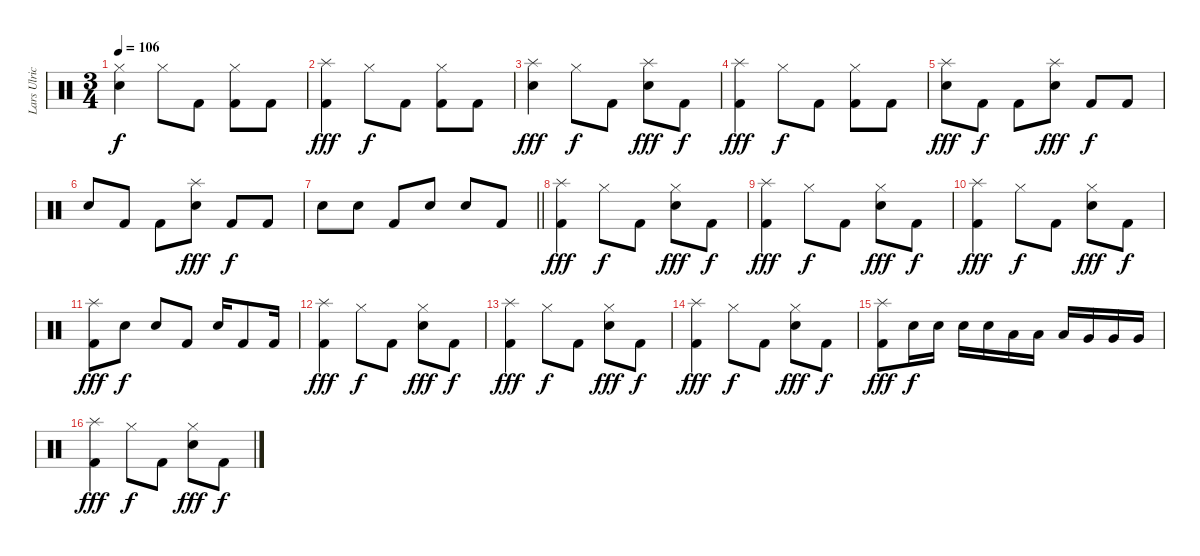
\track ("Lars Ulrich" "Lars Ulric") {instrument percussion}
\staff {score}
\articulation defaults
\ts (3 4)
\tempo 106
\clef neutral
\ks c
("Hi-Hat (closed)" "Electric Snare (hit)").4{dy f} "Hi-Hat (closed)".8 "Kick (hit) 2".8 ("Hi-Hat (closed)" "Kick (hit) 2").8 "Kick (hit) 2".8 |
("Splash (hit)" "Kick (hit) 2").4{dy fff} "Hi-Hat (closed)".8{dy f} "Kick (hit) 2".8 ("Hi-Hat (closed)" "Kick (hit) 2").8 "Kick (hit) 2".8 |
("Splash (hit)" "Electric Snare (hit)").4{dy fff} "Hi-Hat (closed)".8{dy f} "Kick (hit) 2".8 ("Splash (hit)" "Electric Snare (hit)").8{dy fff} "Kick (hit) 2".8{dy f} |
("Splash (hit)" "Kick (hit) 2").4{dy fff} "Hi-Hat (closed)".8{dy f} "Kick (hit) 2".8 ("Hi-Hat (closed)" "Kick (hit) 2").8 "Kick (hit) 2".8 |
("Splash (hit)" "Electric Snare (hit)").8{dy fff} "Kick (hit) 2".8{dy f} "Kick (hit) 2".8 ("Splash (hit)" "Electric Snare (hit)").8{dy fff} "Kick (hit) 2".8{dy f} "Kick (hit) 2".8 |
"Electric Snare (hit)".8 "Kick (hit) 2".8 "Kick (hit) 2".8 ("Splash (hit)" "Electric Snare (hit)").8{dy fff} "Kick (hit) 2".8{dy f} "Kick (hit) 2".8 |
\barLineRight lightlight "Electric Snare (hit)".8 "Electric Snare (hit)".8 "Kick (hit) 2".8 "Electric Snare (hit)".8 "Electric Snare (hit)".8 "Kick (hit) 2".8
|
("Splash (hit)" "Kick (hit) 2").4{dy fff} "Hi-Hat (closed)".8{dy f} "Kick (hit) 2".8 ("Hi-Hat (closed)" "Electric Snare (hit)").8{dy fff} "Kick (hit) 2".8{dy f} |
("Splash (hit)" "Kick (hit) 2").4{dy fff} "Hi-Hat (closed)".8{dy f} "Kick (hit) 2".8 ("Hi-Hat (closed)" "Electric Snare (hit)").8{dy fff} "Kick (hit) 2".8{dy f} |
("Splash (hit)" "Kick (hit) 2").4{dy fff} "Hi-Hat (closed)".8{dy f} "Kick (hit) 2".8 ("Hi-Hat (closed)" "Electric Snare (hit)").8{dy fff} "Kick (hit) 2".8{dy f} |
("Splash (hit)" "Kick (hit) 2").8{dy fff} "Electric Snare (hit)".8{dy f} "Electric Snare (hit)".8 "Kick (hit) 2".8 "Electric Snare (hit)".16 "Kick (hit) 2".8 "Kick (hit) 2".16 |
("Splash (hit)" "Kick (hit) 2").4{dy fff} "Hi-Hat (closed)".8{dy f} "Kick (hit) 2".8 ("Hi-Hat (closed)" "Electric Snare (hit)").8{dy fff} "Kick (hit) 2".8{dy f} |
("Splash (hit)" "Kick (hit) 2").4{dy fff} "Hi-Hat (closed)".8{dy f} "Kick (hit) 2".8 ("Hi-Hat (closed)" "Electric Snare (hit)").8{dy fff} "Kick (hit) 2".8{dy f} |
("Splash (hit)" "Kick (hit) 2").4{dy fff} "Hi-Hat (closed)".8{dy f} "Kick (hit) 2".8 ("Hi-Hat (closed)" "Electric Snare (hit)").8{dy fff} "Kick (hit) 2".8{dy f} |
("Splash (hit)" "Kick (hit) 2").8{dy fff} "Electric Snare (hit)".16{dy f} "Electric Snare (hit)".16 "Electric Snare (hit)".16 "Electric Snare (hit)".16 "Low Tom (hit)".16 "Low Tom (hit)".16 "Low Tom (hit)".16 "Very Low Tom (hit)".16 "Very Low Tom (hit)".16 "Very Low Tom (hit)".16 |
("Splash (hit)" "Kick (hit) 2").4{dy fff} "Hi-Hat (closed)".8{dy f} "Kick (hit) 2".8 ("Hi-Hat (closed)" "Electric Snare (hit)").8{dy fff} "Kick (hit) 2".8{dy f}
